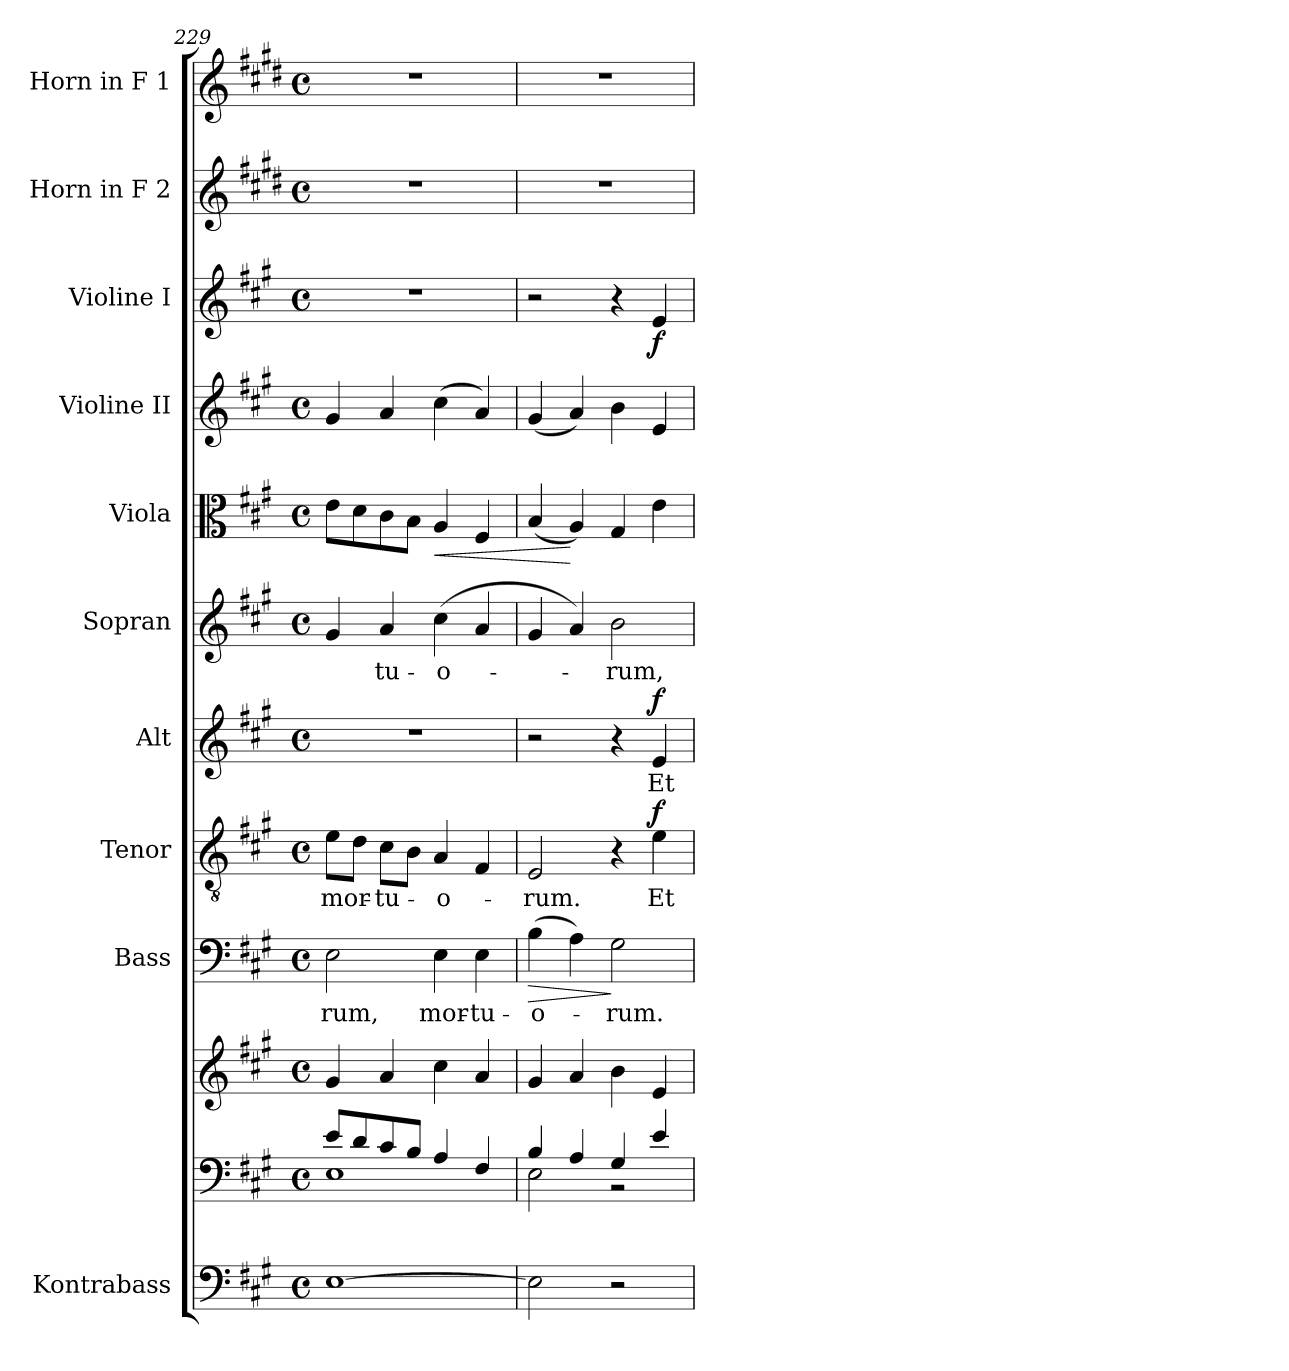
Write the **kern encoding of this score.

**kern	**kern	**kern	**kern	**text	**dynam	**kern	**text	**dynam	**kern	**text	**dynam	**kern	**text	**kern	**dynam	**kern	**kern	**dynam	**kern	**kern
*part11	*part10	*part10	*part9	*part9	*part9	*part8	*part8	*part8	*part7	*part7	*part7	*part6	*part6	*part5	*part5	*part4	*part3	*part3	*part2	*part1
*staff12	*staff11	*staff10	*staff9	*staff9	*staff9	*staff8	*staff8	*staff8	*staff7	*staff7	*staff7	*staff6	*staff6	*staff5	*staff5	*staff4	*staff3	*staff3	*staff2	*staff1
*I"Kontrabass	*	*	*I"Bass	*	*	*I"Tenor	*	*	*I"Alt	*	*	*I"Sopran	*	*I"Viola	*	*I"Violine II	*I"Violine I	*	*I"Horn in F 2	*I"Horn in F 1
*I'Kb.	*	*	*I'B.	*	*	*I'T.	*	*	*I'A.	*	*	*I'S.	*	*I'Vla.	*	*I'Vl. II	*I'Vl. I	*	*	*
*clefF4	*clefF4	*clefG2	*clefF4	*	*	*clefGv2	*	*	*clefG2	*	*	*clefG2	*	*clefC3	*	*clefG2	*clefG2	*	*clefG2	*clefG2
*ITrd7c12	*	*	*	*	*	*	*	*	*	*	*	*	*	*	*	*	*	*	*ITrd4c7	*ITrd4c7
*k[f#c#g#]	*k[f#c#g#]	*k[f#c#g#]	*k[f#c#g#]	*	*	*k[f#c#g#]	*	*	*k[f#c#g#]	*	*	*k[f#c#g#]	*	*k[f#c#g#]	*	*k[f#c#g#]	*k[f#c#g#]	*	*k[f#c#g#]	*k[f#c#g#]
*A:	*A:	*A:	*A:	*	*	*A:	*	*	*A:	*	*	*A:	*	*A:	*	*A:	*A:	*	*A:	*A:
*M4/4	*M4/4	*M4/4	*M4/4	*	*	*M4/4	*	*	*M4/4	*	*	*M4/4	*	*M4/4	*	*M4/4	*M4/4	*	*M4/4	*M4/4
*met(c)	*met(c)	*met(c)	*met(c)	*	*	*met(c)	*	*	*met(c)	*	*	*met(c)	*	*met(c)	*	*met(c)	*met(c)	*	*met(c)	*met(c)
=229	=229	=229	=229	=229	=229	=229	=229	=229	=229	=229	=229	=229	=229	=229	=229	=229	=229	=229	=229	=229
*	*^	*	*	*	*	*	*	*	*	*	*	*	*	*	*	*	*	*	*	*
!	!	!	!	!	!LO:LY:b	!	!	!LO:LY:b	!	!	!	!	!	!	!	!	!	!	!	!	!
[1EE	8e/L	1E	4g#/	2E\	-rum,	.	8e\L	mor-	.	1r	.	.	4g#/	.	8e\L	.	4g#/	1r	.	1r	1r
.	8d/	.	.	.	.	.	8d\J	.	.	.	.	.	.	.	8d\	.	.	.	.	.	.
!	!	!	!	!	!	!	!	!LO:LY:b	!	!	!	!	!	!LO:LY:b	!	!	!	!	!	!	!
.	8c#/	.	4a/	.	.	.	8c#\L	-tu-	.	.	.	.	4a/	-tu-	8c#\	.	4a/	.	.	.	.
.	8B/J	.	.	.	.	.	8B\J	.	.	.	.	.	.	.	8B\J	.	.	.	.	.	.
!	!	!	!	!	!LO:LY:b	!	!	!LO:LY:b	!	!	!	!	!	!LO:LY:b	!	!LO:HP:b	!	!	!	!	!
.	4A/	.	4cc#\	4E\	mor-	.	4A/	-o-	.	.	.	.	(>4cc#\	-o-	4A/	<	(>4cc#\	.	.	.	.
!	!	!	!	!	!LO:LY:b	!	!	!	!	!	!	!	!	!	!	!	!	!	!	!	!
.	4F#/	.	4a/	4E\	-tu-	.	4F#/	.	.	.	.	.	4a/	.	4F#/	.	4a/)	.	.	.	.
=230	=230	=230	=230	=230	=230	=230	=230	=230	=230	=230	=230	=230	=230	=230	=230	=230	=230	=230	=230	=230	=230
!	!	!	!	!	!LO:LY:b	!LO:HP:b	!	!LO:LY:b	!	!	!	!	!	!	!	!	!	!	!	!	!
2EE\]	4B/	2E\	4g#/	(>4B\	-o-	>	2E/	-rum.	.	2r	.	.	4g#/	.	(<4B/	.	(<4g#/	2r	.	1r	1r
.	4A/	.	4a/	4A\)	.	.	.	.	.	.	.	.	4a/)	.	4A/)	[	4a/)	.	.	.	.
!	!	!	!	!	!LO:LY:b	!	!	!	!	!	!	!	!	!LO:LY:b	!	!	!	!	!	!	!
2r	4G#/	2rBB	4b\	2G#\	-rum.	]	4r	.	.	4r	.	.	2b\	-rum,	4G#/	.	4b\	4r	.	.	.
!	!	!	!	!	!	!	!	!LO:LY:b	!LO:DY:a	!	!LO:LY:b	!LO:DY:a	!	!	!	!	!	!	!LO:DY:b	!	!
.	4e/	.	4e/	.	.	.	4e\	Et	f	4e/	Et	f	.	.	4e\	.	4e/	4e/	f	.	.
*	*v	*v	*	*	*	*	*	*	*	*	*	*	*	*	*	*	*	*	*	*	*
=	=	=	=	=	=	=	=	=	=	=	=	=	=	=	=	=	=	=	=	=
*-	*-	*-	*-	*-	*-	*-	*-	*-	*-	*-	*-	*-	*-	*-	*-	*-	*-	*-	*-	*-
